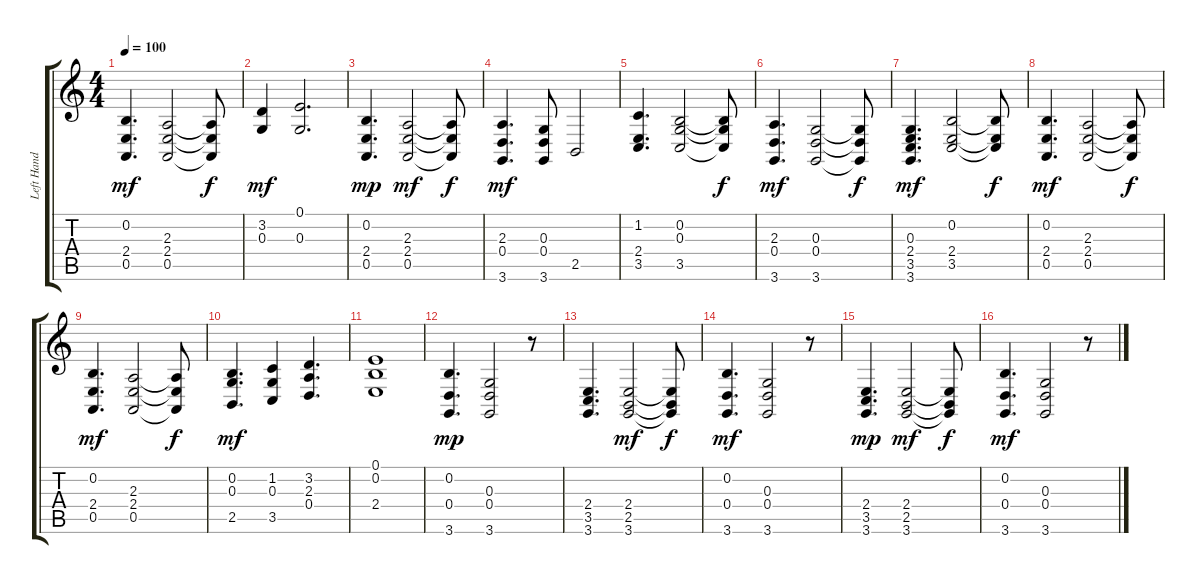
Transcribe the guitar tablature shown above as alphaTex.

\track ("Left Hand" "Left Hand") {instrument acousticgrandpiano}
\staff {score tabs}
\tuning (E4 B3 G3 D3 A2 E2) {hide}
\ts (4 4)
\tempo 100
\clef g2
\ks c
(0.2 2.4 0.5).4{d dy mf} (2.3 2.4 0.5).2 (2.3{t} 2.4{t} 0.5{t}).8{dy f} |
(3.2 0.3).4{dy mf} (0.1 0.3).2{d} |
(0.2 2.4 0.5).4{d dy mp} (2.3 2.4 0.5).2{dy mf} (2.3{t} 2.4{t} 0.5{t}).8{dy f} |
(2.3 0.4 3.6).4{d dy mf} (0.3 0.4 3.6).8 2.5.2 |
(1.2 2.4 3.5).4{d} (0.2 0.3 3.5).2 (0.2{t} 0.3{t} 3.5{t}).8{dy f} |
(2.3 0.4 3.6).4{d dy mf} (0.3 0.4 3.6).2 (0.3{t} 0.4{t} 3.6{t}).8{dy f} |
(0.3 2.4 3.5 3.6).4{d dy mf} (0.2 2.4 3.5).2 (0.2{t} 2.4{t} 3.5{t}).8{dy f} |
(0.2 2.4 0.5).4{d dy mf} (2.3 2.4 0.5).2 (2.3{t} 2.4{t} 0.5{t}).8{dy f} |
(0.2 2.4 0.5).4{d dy mf} (2.3 2.4 0.5).2 (2.3{t} 2.4{t} 0.5{t}).8{dy f} |
(0.2 0.3 2.5).4{d dy mf} (1.2 0.3 3.5).4 (3.2 2.3 0.4).4{d} |
(0.1 0.2 2.4).1 |
(0.2 0.4 3.6).4{d dy mp} (0.3 0.4 3.6).2 r.8 |
(2.4 3.5 3.6).4{d} (2.4 2.5 3.6).2{dy mf} (2.4{t} 2.5{t} 3.6{t}).8{dy f} |
(0.2 0.4 3.6).4{d dy mf} (0.3 0.4 3.6).2 r.8 |
(2.4 3.5 3.6).4{d dy mp} (2.4 2.5 3.6).2{dy mf} (2.4{t} 2.5{t} 3.6{t}).8{dy f} |
(0.2 0.4 3.6).4{d dy mf} (0.3 0.4 3.6).2 r.8
